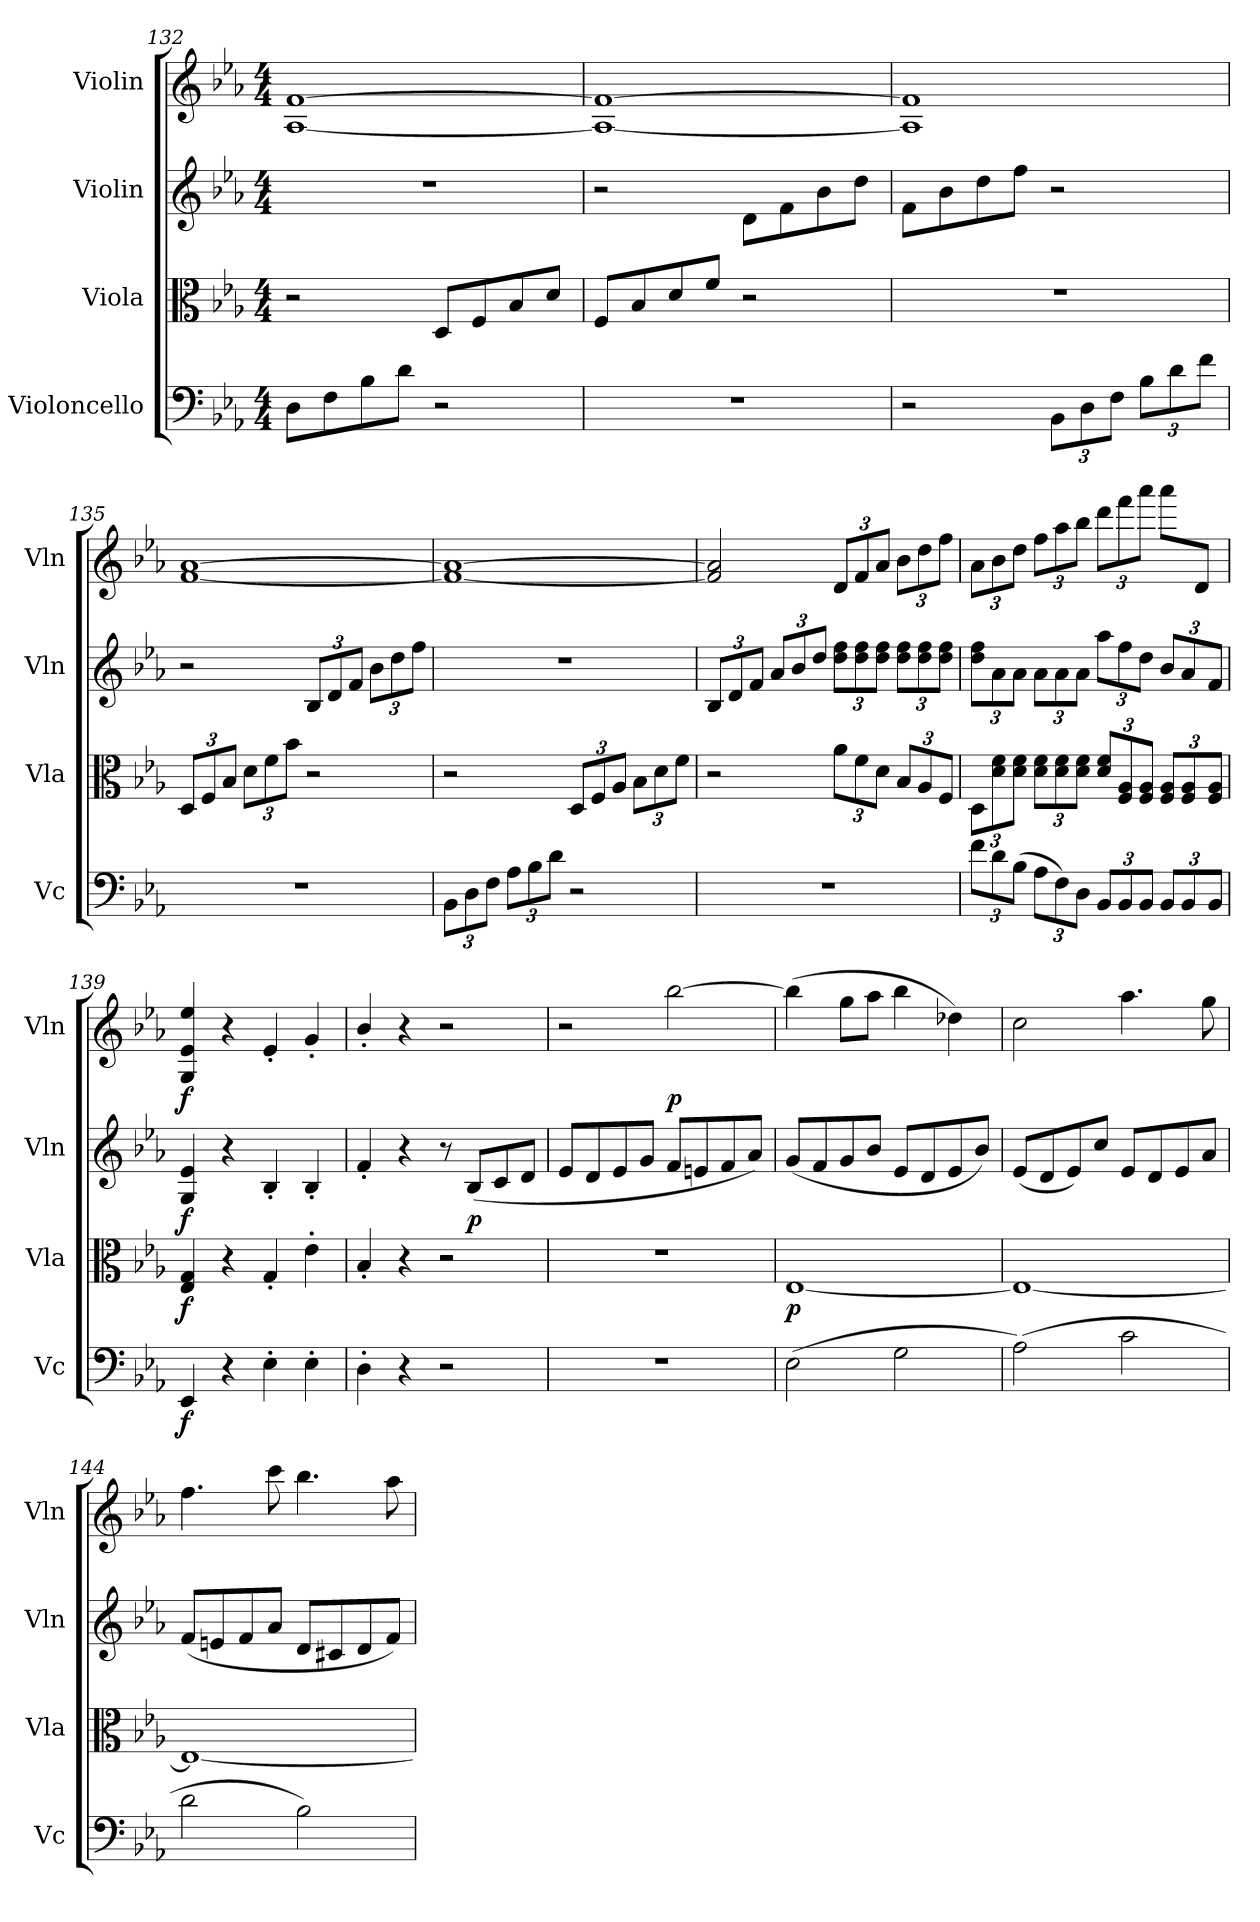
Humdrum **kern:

**kern	**dynam	**kern	**dynam	**kern	**dynam	**kern	**dynam
*part4	*part4	*part3	*part3	*part2	*part2	*part1	*part1
*staff4	*staff4	*staff3	*staff3	*staff2	*staff2	*staff1	*staff1
*I"Violoncello	*	*I"Viola	*	*I"Violin	*	*I"Violin	*
*I'Vc	*	*I'Vla	*	*I'Vln	*	*I'Vln	*
*clefF4	*	*clefC3	*	*clefG2	*	*clefG2	*
*k[b-e-a-]	*	*k[b-e-a-]	*	*k[b-e-a-]	*	*k[b-e-a-]	*
*E-:	*	*E-:	*	*E-:	*	*E-:	*
*M4/4	*	*M4/4	*	*M4/4	*	*M4/4	*
=132	=132	=132	=132	=132	=132	=132	=132
*	*	*	*	*	*	*^	*
8D\L	.	2r	.	1r	.	[1f	[1A-	.
8F\	.	.	.	.	.	.	.	.
8B-\	.	.	.	.	.	.	.	.
8d\J	.	.	.	.	.	.	.	.
2r	.	8D/L	.	.	.	.	.	.
.	.	8F/	.	.	.	.	.	.
.	.	8B-/	.	.	.	.	.	.
.	.	8d/J	.	.	.	.	.	.
*	*	*	*	*	*	*v	*v	*
=133	=133	=133	=133	=133	=133	=133	=133
1r	.	8F/L	.	2r	.	1A-_ 1f_	.
.	.	8B-/	.	.	.	.	.
.	.	8d/	.	.	.	.	.
.	.	8f/J	.	.	.	.	.
.	.	2r	.	8d\L	.	.	.
.	.	.	.	8f\	.	.	.
.	.	.	.	8b-\	.	.	.
.	.	.	.	8dd\J	.	.	.
=134	=134	=134	=134	=134	=134	=134	=134
2r	.	1r	.	8f\L	.	1A-] 1f]	.
.	.	.	.	8b-\	.	.	.
.	.	.	.	8dd\	.	.	.
.	.	.	.	8ff\J	.	.	.
12BB-\L	.	.	.	2r	.	.	.
12D\	.	.	.	.	.	.	.
12F\J	.	.	.	.	.	.	.
12B-\L	.	.	.	.	.	.	.
12d\	.	.	.	.	.	.	.
12f\J	.	.	.	.	.	.	.
=135	=135	=135	=135	=135	=135	=135	=135
1r	.	12D/L	.	2r	.	[1f [1a-	.
.	.	12F/	.	.	.	.	.
.	.	12B-/J	.	.	.	.	.
.	.	12d\L	.	.	.	.	.
.	.	12f\	.	.	.	.	.
.	.	12b-\J	.	.	.	.	.
.	.	2r	.	12B-/L	.	.	.
.	.	.	.	12d/	.	.	.
.	.	.	.	12f/J	.	.	.
.	.	.	.	12b-\L	.	.	.
.	.	.	.	12dd\	.	.	.
.	.	.	.	12ff\J	.	.	.
=136	=136	=136	=136	=136	=136	=136	=136
12BB-\L	.	2r	.	1r	.	1f_ 1a-_	.
12D\	.	.	.	.	.	.	.
12F\J	.	.	.	.	.	.	.
12A-\L	.	.	.	.	.	.	.
12B-\	.	.	.	.	.	.	.
12d\J	.	.	.	.	.	.	.
2r	.	12D/L	.	.	.	.	.
.	.	12F/	.	.	.	.	.
.	.	12A-/J	.	.	.	.	.
.	.	12B-\L	.	.	.	.	.
.	.	12d\	.	.	.	.	.
.	.	12f\J	.	.	.	.	.
=137	=137	=137	=137	=137	=137	=137	=137
1r	.	2r	.	12B-/L	.	2f]/ 2a-]/	.
.	.	.	.	12d/	.	.	.
.	.	.	.	12f/J	.	.	.
.	.	.	.	12a-/L	.	.	.
.	.	.	.	12b-/	.	.	.
.	.	.	.	12dd/J	.	.	.
.	.	12a-\L	.	12dd\ 12ff\L	.	12d/L	.
.	.	12f\	.	12dd\ 12ff\	.	12f/	.
.	.	12d\J	.	12dd\ 12ff\J	.	12a-/J	.
.	.	12B-/L	.	12dd\ 12ff\L	.	12b-\L	.
.	.	12A-/	.	12dd\ 12ff\	.	12dd\	.
.	.	12F/J	.	12dd\ 12ff\J	.	12ff\J	.
=138	=138	=138	=138	=138	=138	=138	=138
12f\L	.	12D/L	.	12dd\ 12ff\L	.	12a-\L	.
12d\	.	12d\ 12f\	.	12a-\	.	12b-\	.
(12B-\J	.	12d\ 12f\J	.	12a-\J	.	12dd\J	.
12A-\L	.	12d\ 12f\L	.	12a-\L	.	12ff\L	.
12F\)	.	12d\ 12f\	.	12a-\	.	12aa-\	.
12D\J	.	12d\ 12f\J	.	12a-\J	.	12bb-\J	.
12BB-/L	.	12d/ 12f/L	.	12aa-\L	.	12ddd\L	.
12BB-/	.	12F/ 12A-/	.	12ff\	.	12fff\	.
12BB-/J	.	12F/ 12A-/J	.	12dd\J	.	12aaa-\J	.
12BB-/L	.	12F/ 12A-/L	.	12b-/L	.	8aaa-\L	.
12BB-/	.	12F/ 12A-/	.	12a-/	.	.	.
.	.	.	.	.	.	8d/J	.
12BB-/J	.	12F/ 12A-/J	.	12f/J	.	.	.
=139	=139	=139	=139	=139	=139	=139	=139
4EE-/	f	4E-/ 4G/	f	4G/ 4e-/	f	4G/ 4e-/ 4ee-/	f
4r	.	4r	.	4r	.	4r	.
4E-'\	.	4G'/	.	4B-'/	.	4e-'/	.
4E-'\	.	4e-'\	.	4B-'/	.	4g'/	.
=140	=140	=140	=140	=140	=140	=140	=140
4D'\	.	4B-'/	.	4f'/	.	4b-'/	.
4r	.	4r	.	4r	.	4r	.
2r	.	2r	.	8r	.	2r	.
.	.	.	.	(8B-/L	p	.	.
.	.	.	.	8c/	.	.	.
.	.	.	.	8d/J	.	.	.
=141	=141	=141	=141	=141	=141	=141	=141
1r	.	1r	.	8e-/L	.	2r	.
.	.	.	.	8d/	.	.	.
.	.	.	.	8e-/	.	.	.
.	.	.	.	8g/J	.	.	.
.	.	.	.	8f/L	.	[2bb-\	p
.	.	.	.	8en/	.	.	.
.	.	.	.	8f/	.	.	.
.	.	.	.	8a-/J)	.	.	.
=142	=142	=142	=142	=142	=142	=142	=142
(2E-\	.	[1E-	p	(8g/L	.	(4bb-\]	.
.	.	.	.	8f/	.	.	.
.	.	.	.	8g/	.	8gg\L	.
.	.	.	.	8b-/J	.	8aa-\J	.
2G\	.	.	.	8e-/L	.	4bb-\	.
.	.	.	.	8d/	.	.	.
.	.	.	.	8e-/	.	4dd-X\)	.
.	.	.	.	8b-/J)	.	.	.
=143	=143	=143	=143	=143	=143	=143	=143
(2A-\)	.	1E-_	.	(8e-/L	.	2cc\	.
.	.	.	.	8d/	.	.	.
.	.	.	.	8e-/)	.	.	.
.	.	.	.	8cc/J	.	.	.
2c\	.	.	.	8e-/L	.	4.aa-\	.
.	.	.	.	8d/	.	.	.
.	.	.	.	8e-/	.	.	.
.	.	.	.	8a-/J	.	8gg\	.
=144	=144	=144	=144	=144	=144	=144	=144
2d\	.	1E-_	.	(8f/L	.	4.ff\	.
.	.	.	.	8en/	.	.	.
.	.	.	.	8f/	.	.	.
.	.	.	.	8a-/J	.	8ccc\	.
2B-\)	.	.	.	8d/L	.	4.bb-\	.
.	.	.	.	8c#X/	.	.	.
.	.	.	.	8d/	.	.	.
.	.	.	.	8f/J)	.	8aa-\	.
=	=	=	=	=	=	=	=
*-	*-	*-	*-	*-	*-	*-	*-
